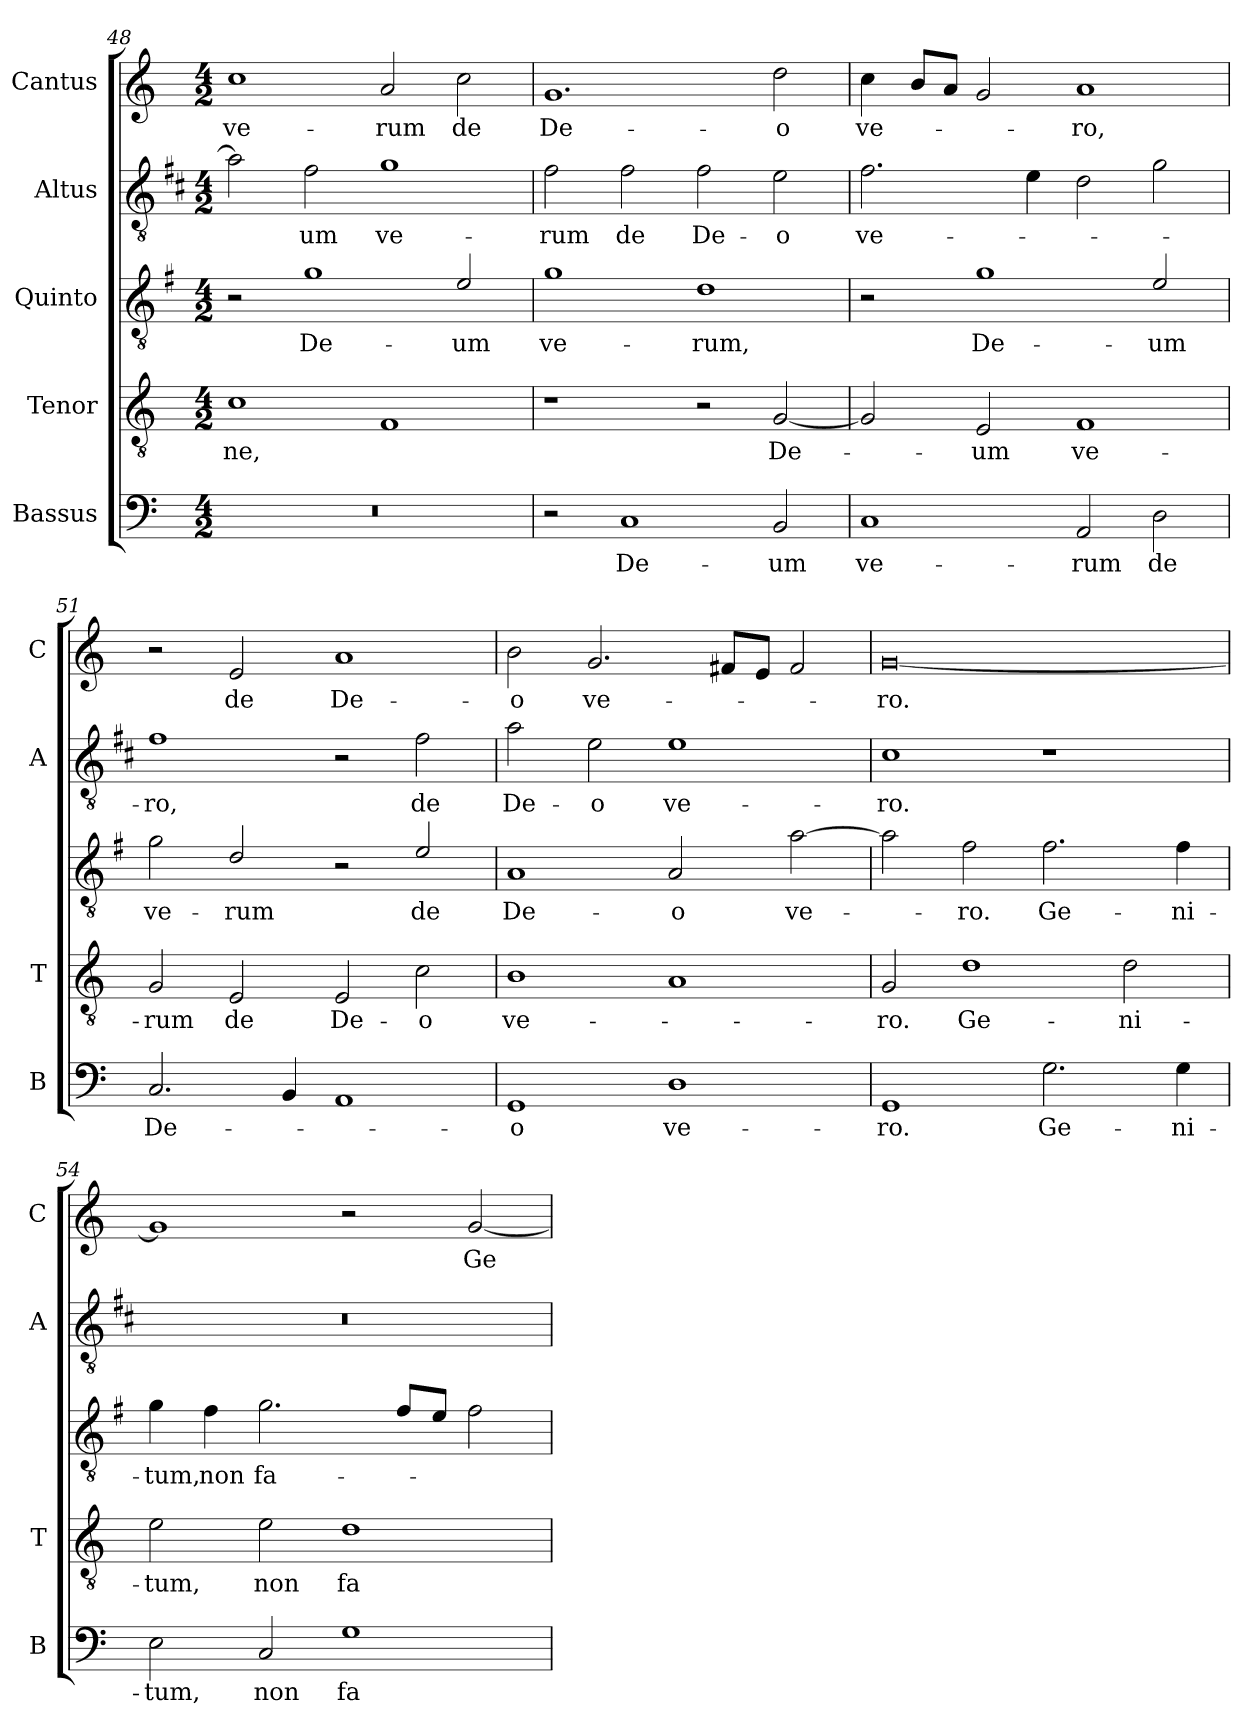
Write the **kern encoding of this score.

**kern	**text	**kern	**text	**kern	**text	**kern	**text	**kern	**text
*part5	*part5	*part4	*part4	*part3	*part3	*part2	*part2	*part1	*part1
*staff5	*staff5	*staff4	*staff4	*staff3	*staff3	*staff2	*staff2	*staff1	*staff1
*I"Bassus	*	*I"Tenor	*	*I"Quinto	*	*I"Altus	*	*I"Cantus	*
*I'B	*	*I'T	*	*	*	*I'A	*	*I'C	*
!!LO:LB:g=z
*clefF4	*	*clefGv2	*	*clefGv2	*	*clefGv2	*	*clefG2	*
*	*	*	*	*ITrd4c7	*	*ITrd1c2	*	*	*
*k[]	*	*k[]	*	*k[]	*	*k[]	*	*k[]	*
*C:	*	*C:	*	*C:	*	*C:	*	*C:	*
*M4/2	*	*M4/2	*	*M4/2	*	*M4/2	*	*M4/2	*
=48	=48	=48	=48	=48	=48	=48	=48	=48	=48
!	!	!	!LO:LY:b	!	!	!	!	!	!LO:LY:b
0r	.	1c	-ne,	2r	.	2g\]	.	1cc	ve-
!	!	!	!	!	!LO:LY:b	!	!LO:LY:b	!	!
.	.	.	.	1c	De-	2e\	-um	.	.
!	!	!	!	!	!	!	!LO:LY:b	!	!LO:LY:b
.	.	1F	.	.	.	1f	ve-	2a/	-rum
!	!	!	!	!	!LO:LY:b	!	!	!	!LO:LY:b
.	.	.	.	2A/	-um	.	.	2cc\	de
=49	=49	=49	=49	=49	=49	=49	=49	=49	=49
!	!	!	!	!	!LO:LY:b	!	!LO:LY:b	!	!LO:LY:b
2r	.	1r	.	1c	ve-	2e\	-rum	1.g	De-
!	!LO:LY:b	!	!	!	!	!	!LO:LY:b	!	!
1C	De-	.	.	.	.	2e\	de	.	.
!	!	!	!	!	!LO:LY:b	!	!LO:LY:b	!	!
.	.	2r	.	1G	-rum,	2e\	De-	.	.
!	!LO:LY:b	!	!LO:LY:b	!	!	!	!LO:LY:b	!	!LO:LY:b
2BB/	-um	[2G/	De-	.	.	2d\	-o	2dd\	-o
=50	=50	=50	=50	=50	=50	=50	=50	=50	=50
!	!LO:LY:b	!	!	!	!	!	!LO:LY:b	!	!LO:LY:b
1C	ve-	2G/]	.	2r	.	2.e\	ve-	4cc\	ve-
.	.	.	.	.	.	.	.	8b/L	.
.	.	.	.	.	.	.	.	8a/J	.
!	!	!	!LO:LY:b	!	!LO:LY:b	!	!	!	!
.	.	2E/	-um	1c	De-	.	.	2g/	.
.	.	.	.	.	.	4d\	.	.	.
!	!LO:LY:b	!	!LO:LY:b	!	!	!	!	!	!LO:LY:b
2AA/	-rum	1F	ve-	.	.	2c\	.	1a	-ro,
!	!LO:LY:b	!	!	!	!LO:LY:b	!	!	!	!
2D\	de	.	.	2A/	-um	2f\	.	.	.
=51	=51	=51	=51	=51	=51	=51	=51	=51	=51
!	!LO:LY:b	!	!LO:LY:b	!	!LO:LY:b	!	!LO:LY:b	!	!
2.C/	De-	2G/	-rum	2c\	ve-	1e	-ro,	2r	.
!	!	!	!LO:LY:b	!	!LO:LY:b	!	!	!	!LO:LY:b
.	.	2E/	de	2G/	-rum	.	.	2e/	de
4BB/	.	.	.	.	.	.	.	.	.
!	!	!	!LO:LY:b	!	!	!	!	!	!LO:LY:b
1AA	.	2E/	De-	2r	.	2r	.	1a	De-
!	!	!	!LO:LY:b	!	!LO:LY:b	!	!LO:LY:b	!	!
.	.	2c\	-o	2A/	de	2e\	de	.	.
=52	=52	=52	=52	=52	=52	=52	=52	=52	=52
!	!LO:LY:b	!	!LO:LY:b	!	!LO:LY:b	!	!LO:LY:b	!	!LO:LY:b
1GG	-o	1B	ve-	1D	De-	2g\	De-	2b\	-o
!	!	!	!	!	!	!	!LO:LY:b	!	!LO:LY:b
.	.	.	.	.	.	2d\	-o	2.g/	ve-
!	!LO:LY:b	!	!	!	!LO:LY:b	!	!LO:LY:b	!	!
1D	ve-	1A	.	2D/	-o	1d	ve-	.	.
.	.	.	.	.	.	.	.	8f#X/L	.
.	.	.	.	.	.	.	.	8e/J	.
!	!	!	!	!	!LO:LY:b	!	!	!	!
.	.	.	.	[2d\	ve-	.	.	2f#/	.
=53	=53	=53	=53	=53	=53	=53	=53	=53	=53
!	!LO:LY:b	!	!LO:LY:b	!	!	!	!LO:LY:b	!	!LO:LY:b
1GG	-ro.	2G/	-ro.	2d\]	.	1B	-ro.	[0g	-ro.
!	!	!	!LO:LY:b	!	!LO:LY:b	!	!	!	!
.	.	1d	Ge-	2B\	-ro.	.	.	.	.
!	!LO:LY:b	!	!	!	!LO:LY:b	!	!	!	!
2.G\	Ge-	.	.	2.B\	Ge-	1r	.	.	.
!	!	!	!LO:LY:b	!	!	!	!	!	!
.	.	2d\	-ni-	.	.	.	.	.	.
!	!LO:LY:b	!	!	!	!LO:LY:b	!	!	!	!
4G\	-ni-	.	.	4B\	-ni-	.	.	.	.
!!LO:PB:g=z
=54	=54	=54	=54	=54	=54	=54	=54	=54	=54
!	!LO:LY:b	!	!LO:LY:b	!	!LO:LY:b	!	!	!	!
2E\	-tum,	2e\	-tum,	4c\	-tum,	0r	.	1g]	.
!	!	!	!	!	!LO:LY:b	!	!	!	!
.	.	.	.	4B\	non	.	.	.	.
!	!LO:LY:b	!	!LO:LY:b	!	!LO:LY:b	!	!	!	!
2C/	non	2e\	non	2.c\	fa-	.	.	.	.
!	!LO:LY:b	!	!LO:LY:b	!	!	!	!	!	!
1G	fa-	1d	fa-	.	.	.	.	2r	.
.	.	.	.	8B/L	.	.	.	.	.
.	.	.	.	8A/J	.	.	.	.	.
!	!	!	!	!	!	!	!	!	!LO:LY:b
.	.	.	.	2B\	.	.	.	[2g/	Ge-
=	=	=	=	=	=	=	=	=	=
*-	*-	*-	*-	*-	*-	*-	*-	*-	*-
